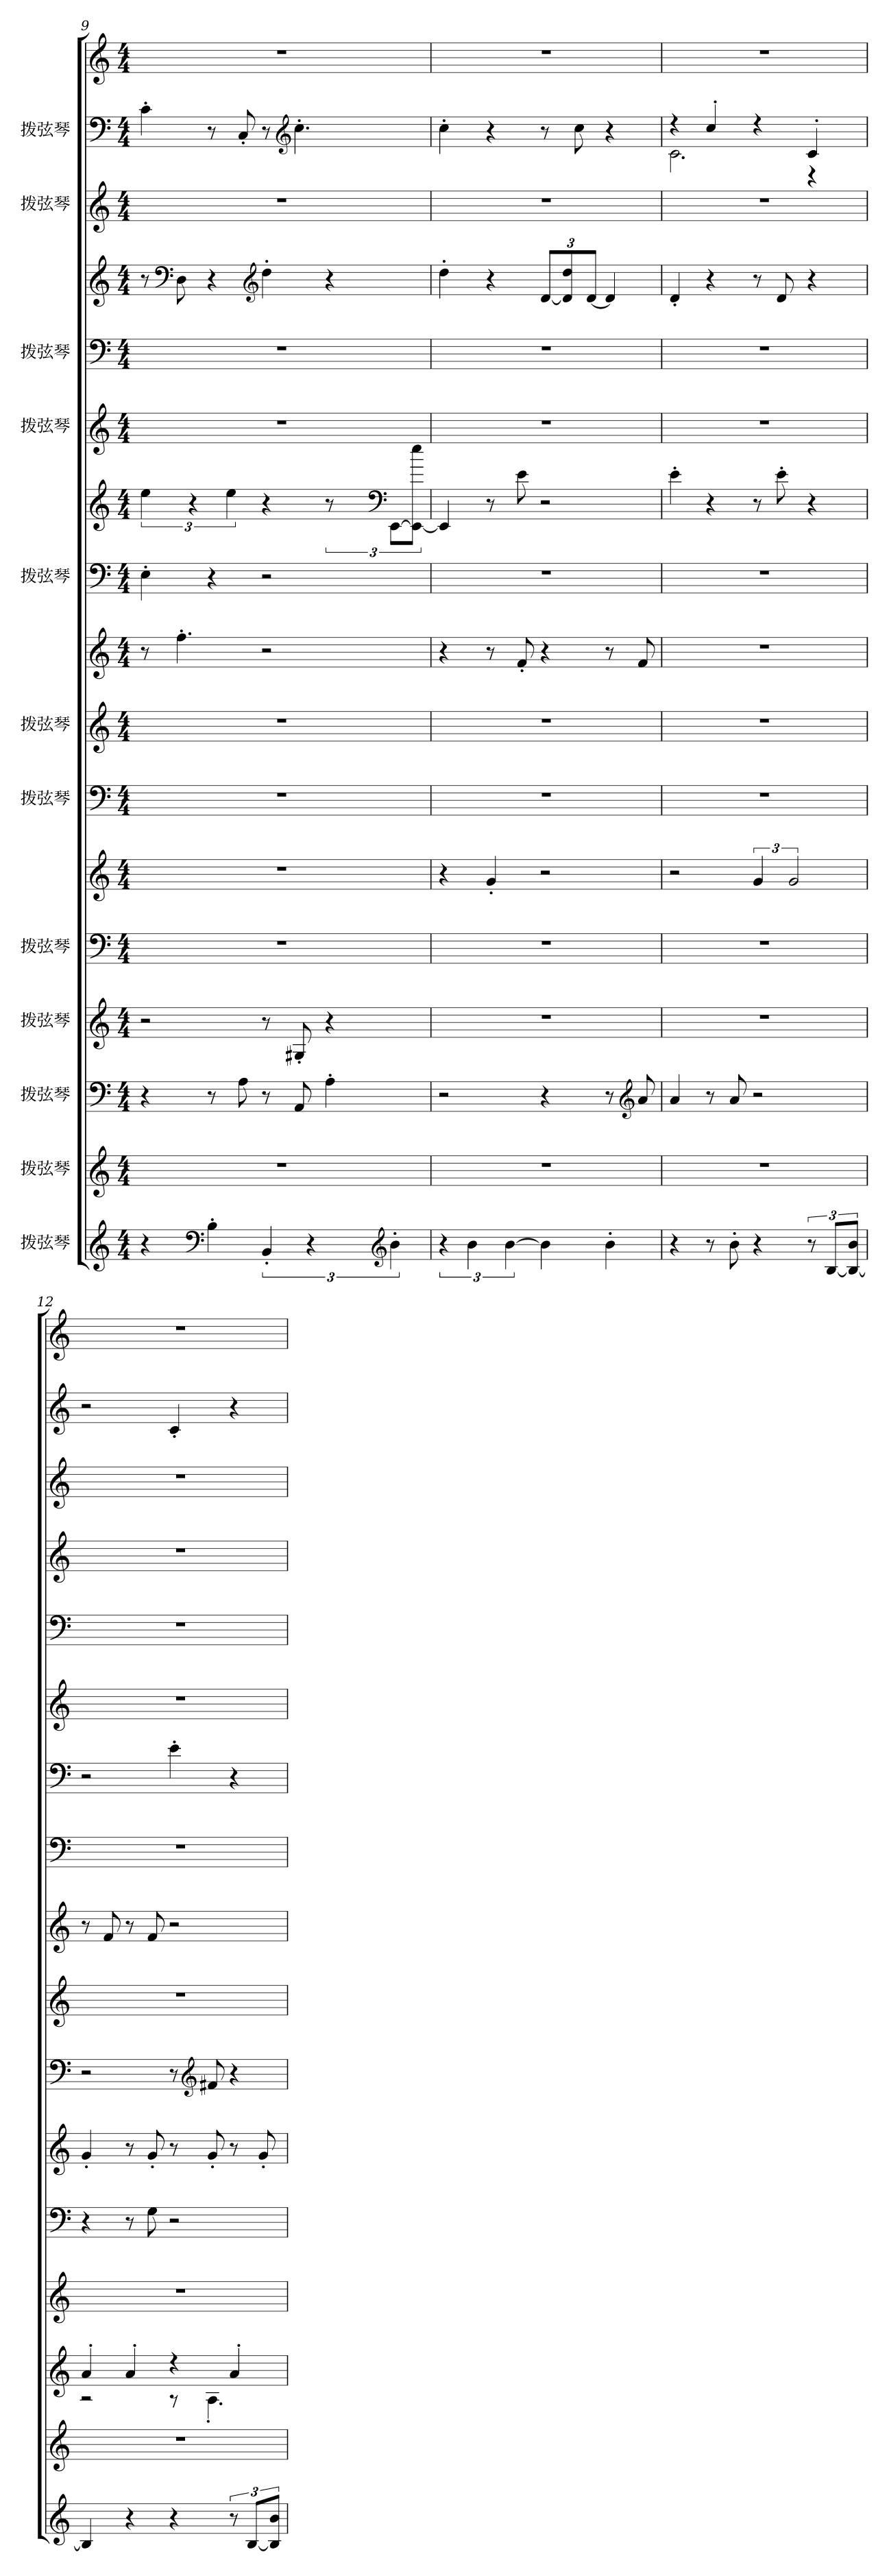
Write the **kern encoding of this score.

**kern	**kern	**kern	**kern	**kern	**kern	**kern	**kern	**kern	**kern	**kern	**kern	**kern	**kern	**kern	**kern	**kern
*part12	*part11	*part10	*part9	*part8	*part8	*part7	*part6	*part6	*part5	*part5	*part4	*part3	*part3	*part2	*part1	*part1
*staff17	*staff16	*staff15	*staff14	*staff13	*staff12	*staff11	*staff10	*staff9	*staff8	*staff7	*staff6	*staff5	*staff4	*staff3	*staff2	*staff1
*I"拨弦琴	*I"拨弦琴	*I"拨弦琴	*I"拨弦琴	*I"拨弦琴	*	*I"拨弦琴	*I"拨弦琴	*	*I"拨弦琴	*	*I"拨弦琴	*I"拨弦琴	*	*I"拨弦琴	*I"拨弦琴	*
*clefG2	*clefG2	*clefF4	*clefG2	*clefF4	*clefG2	*clefF4	*clefG2	*clefG2	*clefF4	*clefG2	*clefG2	*clefF4	*clefG2	*clefG2	*clefF4	*clefG2
*k[]	*k[]	*k[]	*k[]	*k[]	*k[]	*k[]	*k[]	*k[]	*k[]	*k[]	*k[]	*k[]	*k[]	*k[]	*k[]	*k[]
*M4/4	*M4/4	*M4/4	*M4/4	*M4/4	*M4/4	*M4/4	*M4/4	*M4/4	*M4/4	*M4/4	*M4/4	*M4/4	*M4/4	*M4/4	*M4/4	*M4/4
=9	=9	=9	=9	=9	=9	=9	=9	=9	=9	=9	=9	=9	=9	=9	=9	=9
4r	1r	4r	2r	1r	1r	1r	1r	8r	4E'\	6ee\	1r	1r	8r	1r	4c'\	1r
*	*	*	*	*	*	*	*	*	*	*	*	*	*clefF4	*	*	*
.	.	.	.	.	.	.	.	4.ff'\	.	.	.	.	8D\	.	.	.
.	.	.	.	.	.	.	.	.	.	6r	.	.	.	.	.	.
*clefF4	*	*	*	*	*	*	*	*	*	*	*	*	*	*	*	*
4B'\	.	8r	.	.	.	.	.	.	4r	.	.	.	4r	.	8r	.
.	.	.	.	.	.	.	.	.	.	6ee\	.	.	.	.	.	.
.	.	8A\	.	.	.	.	.	.	.	.	.	.	.	.	8C'/	.
*	*	*	*	*	*	*	*	*	*	*	*	*	*clefG2	*	*	*
6BB'/	.	8r	8r	.	.	.	.	2r	2r	4r	.	.	4dd'\	.	8r	.
*	*	*	*	*	*	*	*	*	*	*	*	*	*	*	*clefG2	*
.	.	8AA/	8G#X'/	.	.	.	.	.	.	.	.	.	.	.	4.cc'\	.
6r	.	.	.	.	.	.	.	.	.	.	.	.	.	.	.	.
.	.	4A'\	4r	.	.	.	.	.	.	12r	.	.	4r	.	.	.
*clefG2	*	*	*	*	*	*	*	*	*	*clefF4	*	*	*	*	*	*
6b'\	.	.	.	.	.	.	.	.	.	[12EE\L	.	.	.	.	.	.
.	.	.	.	.	.	.	.	.	.	12EE\_ 12ee\J	.	.	.	.	.	.
=10	=10	=10	=10	=10	=10	=10	=10	=10	=10	=10	=10	=10	=10	=10	=10	=10
6r	1r	2r	1r	1r	4r	1r	1r	4r	1r	4EE/]	1r	1r	4dd'\	1r	4cc'\	1r
6b\	.	.	.	.	.	.	.	.	.	.	.	.	.	.	.	.
.	.	.	.	.	4g'/	.	.	8r	.	8r	.	.	4r	.	4r	.
[6b\	.	.	.	.	.	.	.	.	.	.	.	.	.	.	.	.
.	.	.	.	.	.	.	.	8f'/	.	8e\	.	.	.	.	.	.
*	*	*	*	*	*	*	*	*	*	*	*	*	*Xbrackettup	*	*	*
4b\]	.	4r	.	.	2r	.	.	4r	.	2r	.	.	[12d/L	.	8r	.
.	.	.	.	.	.	.	.	.	.	.	.	.	12d/] 12dd/	.	.	.
.	.	.	.	.	.	.	.	.	.	.	.	.	.	.	8cc\	.
.	.	.	.	.	.	.	.	.	.	.	.	.	[12d/J	.	.	.
4b'\	.	8r	.	.	.	.	.	8r	.	.	.	.	4d/]	.	4r	.
*	*	*clefG2	*	*	*	*	*	*	*	*	*	*	*	*	*	*
.	.	8a/	.	.	.	.	.	8f/	.	.	.	.	.	.	.	.
!!LO:PB:g=z
=11	=11	=11	=11	=11	=11	=11	=11	=11	=11	=11	=11	=11	=11	=11	=11	=11
*	*	*	*	*	*	*	*	*	*	*	*	*	*	*	*^	*
4r	1r	4a/	1r	1r	2r	1r	1r	1r	1r	4e'\	1r	1r	4d'/	1r	4r	2.c\	1r
8r	.	8r	.	.	.	.	.	.	.	4r	.	.	4r	.	4cc'/	.	.
8b'\	.	8a/	.	.	.	.	.	.	.	.	.	.	.	.	.	.	.
4r	.	2r	.	.	6g/	.	.	.	.	8r	.	.	8r	.	4r	.	.
.	.	.	.	.	.	.	.	.	.	8e'\	.	.	8d/	.	.	.	.
.	.	.	.	.	3g/	.	.	.	.	.	.	.	.	.	.	.	.
12r	.	.	.	.	.	.	.	.	.	4r	.	.	4r	.	4c'/	4r	.
[12B/L	.	.	.	.	.	.	.	.	.	.	.	.	.	.	.	.	.
12B/_ 12b/J	.	.	.	.	.	.	.	.	.	.	.	.	.	.	.	.	.
*	*	*	*	*	*	*	*	*	*	*	*	*	*	*	*v	*v	*
=12	=12	=12	=12	=12	=12	=12	=12	=12	=12	=12	=12	=12	=12	=12	=12	=12
*	*	*^	*	*	*	*	*	*	*	*	*	*	*	*	*	*
4B/]	1r	4a'/	2r	1r	4r	4g'/	2r	1r	8r	1r	2r	1r	1r	1r	1r	2r	1r
.	.	.	.	.	.	.	.	.	8f/	.	.	.	.	.	.	.	.
4r	.	4a'/	.	.	8r	8r	.	.	8r	.	.	.	.	.	.	.	.
.	.	.	.	.	8G\	8g'/	.	.	8f/	.	.	.	.	.	.	.	.
4r	.	4r	8r	.	2r	8r	8r	.	2r	.	4e'\	.	.	.	.	4c'/	.
*	*	*	*	*	*	*	*clefG2	*	*	*	*	*	*	*	*	*	*
.	.	.	4.A'\	.	.	8g'/	8f#X/	.	.	.	.	.	.	.	.	.	.
12r	.	4a'/	.	.	.	8r	4r	.	.	.	4r	.	.	.	.	4r	.
[12B/L	.	.	.	.	.	.	.	.	.	.	.	.	.	.	.	.	.
.	.	.	.	.	.	8g'/	.	.	.	.	.	.	.	.	.	.	.
12B/] 12b/J	.	.	.	.	.	.	.	.	.	.	.	.	.	.	.	.	.
*	*	*v	*v	*	*	*	*	*	*	*	*	*	*	*	*	*	*
=	=	=	=	=	=	=	=	=	=	=	=	=	=	=	=	=
*-	*-	*-	*-	*-	*-	*-	*-	*-	*-	*-	*-	*-	*-	*-	*-	*-
